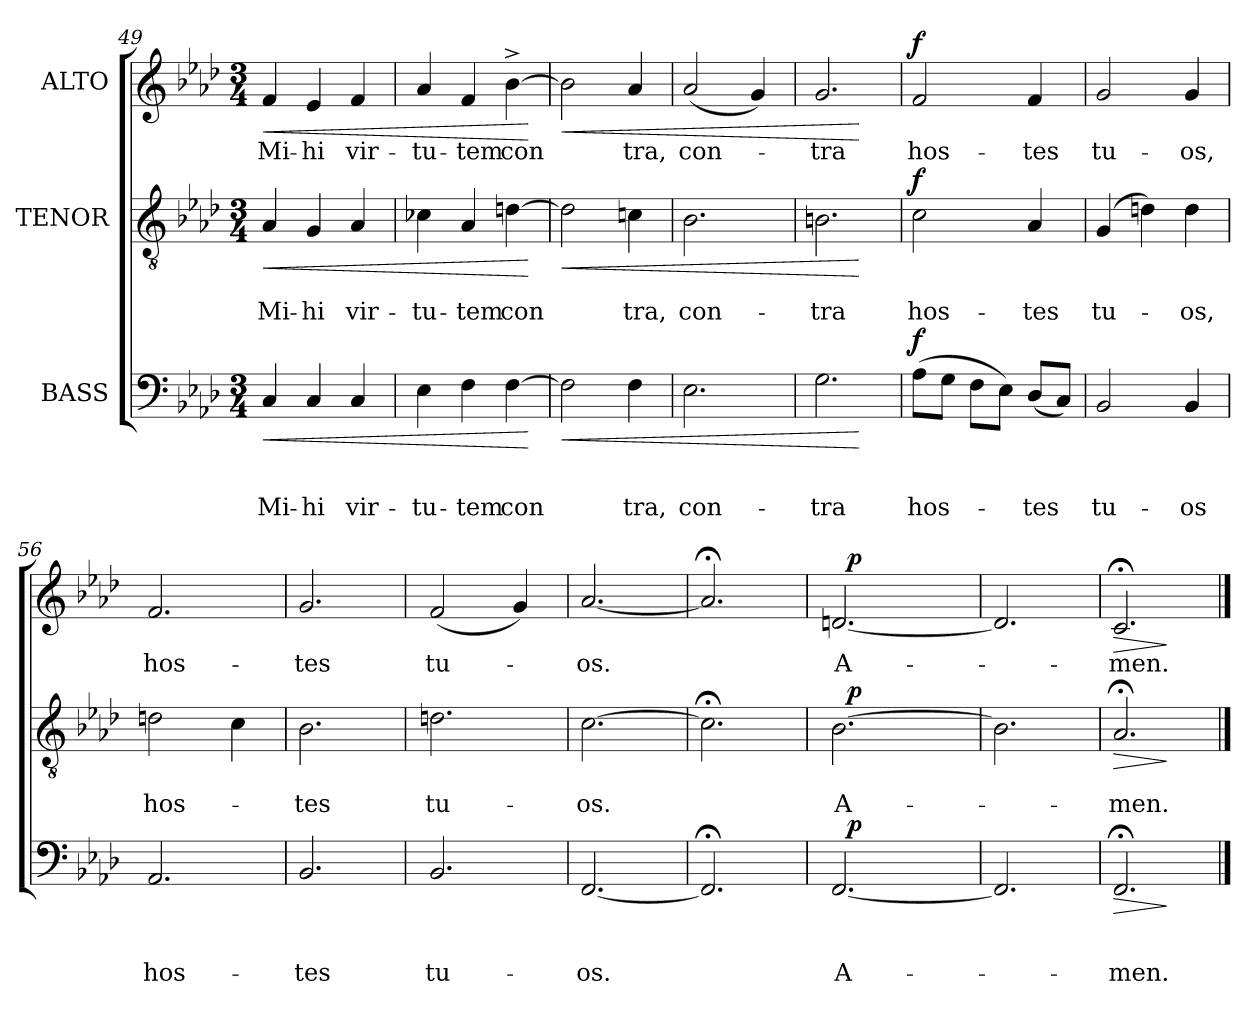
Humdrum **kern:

**kern	**text	**text	**text	**dynam	**kern	**text	**text	**dynam	**kern	**text	**dynam
*part3	*part3	*part3	*part3	*part3	*part2	*part2	*part2	*part2	*part1	*part1	*part1
*staff3	*staff3	*staff3	*staff3	*staff3	*staff2	*staff2	*staff2	*staff2	*staff1	*staff1	*staff1
*I"BASS	*	*	*	*	*I"TENOR	*	*	*	*I"ALTO	*	*
*clefF4	*	*	*	*	*clefGv2	*	*	*	*clefG2	*	*
*k[b-e-a-d-]	*	*	*	*	*k[b-e-a-d-]	*	*	*	*k[b-e-a-d-]	*	*
*A-:	*	*	*	*	*A-:	*	*	*	*A-:	*	*
*M3/4	*	*	*	*	*M3/4	*	*	*	*M3/4	*	*
=49	=49	=49	=49	=49	=49	=49	=49	=49	=49	=49	=49
!	!	!	!LO:LY:b	!LO:HP:b	!	!	!LO:LY:b	!LO:HP:b	!	!LO:LY:b	!LO:HP:b
4C/	.	.	Mi-	<	4A-/	.	Mi-	<	4f/	Mi-	<
!	!	!	!LO:LY:b:rj	!	!	!	!LO:LY:b:rj	!	!	!LO:LY:b:rj	!
4C/	.	.	-hi	.	4G/	.	-hi	.	4e-/	-hi	.
!	!	!	!LO:LY:b	!	!	!	!LO:LY:b	!	!	!LO:LY:b	!
4C/	.	.	vir-	.	4A-/	.	vir-	.	4f/	vir-	.
=50	=50	=50	=50	=50	=50	=50	=50	=50	=50	=50	=50
!	!	!	!LO:LY:b	!	!	!	!LO:LY:b	!	!	!LO:LY:b	!
4E-\	.	.	-tu-	.	4c-X\	.	-tu-	.	4a-/	-tu-	.
!	!	!	!LO:LY:b	!	!	!	!LO:LY:b	!	!	!LO:LY:b	!
4F\	.	.	-tem	.	4A-/	.	-tem	.	4f/	-tem	.
!	!	!	!LO:LY:b	!	!	!	!LO:LY:b	!	!	!LO:LY:b	!
[>4F\	.	.	con	.	[>4dn\	.	con	.	[>4b-^>\	con	.
.	.	.	.	[	.	.	.	[	.	.	[
!!LO:PB:g=z
=51	=51	=51	=51	=51	=51	=51	=51	=51	=51	=51	=51
!	!	!	!	!LO:HP:b	!	!	!	!LO:HP:b	!	!	!LO:HP:b
2F\]	.	.	.	<	2dni\]	.	.	<	2b-\]	.	<
!	!	!	!LO:LY:b	!	!	!	!LO:LY:b	!	!	!LO:LY:b	!
4F\	.	.	tra,	.	4cn\	.	tra,	.	4a-/	tra,	.
=52	=52	=52	=52	=52	=52	=52	=52	=52	=52	=52	=52
!	!	!	!LO:LY:b	!	!	!	!LO:LY:b	!	!	!LO:LY:b	!
2.E-\	.	.	con-	.	2.B-\	.	con-	.	(<2a-/	con-	.
.	.	.	.	.	.	.	.	.	4g/)	.	.
=53	=53	=53	=53	=53	=53	=53	=53	=53	=53	=53	=53
!	!	!	!LO:LY:b	!	!	!	!LO:LY:b	!	!	!LO:LY:b	!
2.G\	.	.	-tra	.	2.Bn\	.	-tra	.	2.g/	-tra	.
.	.	.	.	[	.	.	.	[	.	.	[
=54	=54	=54	=54	=54	=54	=54	=54	=54	=54	=54	=54
!	!	!	!LO:LY:b	!LO:DY:a	!	!	!LO:LY:b	!LO:DY:a	!	!LO:LY:b	!LO:DY:a
(>8A-\L	.	.	hos-	f	2c\	.	hos-	f	2f/	hos-	f
8G\J	.	.	.	.	.	.	.	.	.	.	.
8F\L	.	.	.	.	.	.	.	.	.	.	.
8E-\J)	.	.	.	.	.	.	.	.	.	.	.
!	!	!	!LO:LY:b	!	!	!	!LO:LY:b	!	!	!LO:LY:b	!
(<8D-/L	.	.	-tes	.	4A-/	.	-tes	.	4f/	-tes	.
8C/J)	.	.	.	.	.	.	.	.	.	.	.
=55	=55	=55	=55	=55	=55	=55	=55	=55	=55	=55	=55
!	!	!	!LO:LY:b	!	!	!	!LO:LY:b	!	!	!LO:LY:b	!
2BB-/	.	.	tu-	.	(4G/	.	tu-	.	2g/	tu-	.
.	.	.	.	.	4dn\)	.	.	.	.	.	.
!	!	!	!LO:LY:b	!	!	!	!LO:LY:b	!	!	!LO:LY:b	!
4BB-/	.	.	-os	.	4d\	.	-os,	.	4g/	-os,	.
=56	=56	=56	=56	=56	=56	=56	=56	=56	=56	=56	=56
!	!	!	!LO:LY:b	!	!	!	!LO:LY:b	!	!	!LO:LY:b	!
2.AA-/	.	.	hos-	.	2dn\	.	hos-	.	2.f/	hos-	.
.	.	.	.	.	4c\	.	.	.	.	.	.
!!LO:LB:g=z
=57	=57	=57	=57	=57	=57	=57	=57	=57	=57	=57	=57
!	!	!	!LO:LY:b	!	!	!	!LO:LY:b	!	!	!LO:LY:b	!
2.BB-/	.	.	-tes	.	2.B-\	.	-tes	.	2.g/	-tes	.
=58	=58	=58	=58	=58	=58	=58	=58	=58	=58	=58	=58
!	!	!	!LO:LY:b	!	!	!	!LO:LY:b	!	!	!LO:LY:b	!
2.BB-/	.	.	tu-	.	2.dn\	.	tu-	.	(<2f/	tu-	.
.	.	.	.	.	.	.	.	.	4g/)	.	.
=59	=59	=59	=59	=59	=59	=59	=59	=59	=59	=59	=59
!	!	!	!LO:LY:b	!	!	!	!LO:LY:b	!	!	!LO:LY:b	!
[<2.FF/	.	.	-os.	.	[>2.c\	.	-os.	.	[<2.a-/	-os.	.
=60	=60	=60	=60	=60	=60	=60	=60	=60	=60	=60	=60
2.FF;/]	.	.	.	.	2.c;<\]	.	.	.	2.a-;/]	.	.
=61	=61	=61	=61	=61	=61	=61	=61	=61	=61	=61	=61
!	!	!	!LO:LY:b	!	!	!	!LO:LY:b	!	!	!LO:LY:b	!
*^	*	*	*	*	*^	*	*	*	*^	*	*
[<2.FF/	32ryy	.	.	A-	.	[>2.B-\	32ryy	.	A-	.	[<2.dn/	32ryy	A-	.
!	!	!	!	!	!LO:DY:a	!	!	!	!	!LO:DY:a	!	!	!	!LO:DY:a
.	2ryy	.	.	.	p	.	2ryy	.	.	p	.	2ryy	.	p
.	8..ryy	.	.	.	.	.	8..ryy	.	.	.	.	8..ryy	.	.
*v	*v	*	*	*	*	*	*	*	*	*	*v	*v	*	*
*	*	*	*	*	*v	*v	*	*	*	*	*	*
=62	=62	=62	=62	=62	=62	=62	=62	=62	=62	=62	=62
2.FF/]	.	.	.	.	2.B-\]	.	.	.	2.d/]	.	.
=63	=63	=63	=63	=63	=63	=63	=63	=63	=63	=63	=63
!	!	!	!LO:LY:b	!LO:HP:b	!	!	!LO:LY:b	!LO:HP:b	!	!LO:LY:b	!LO:HP:b
2.FF;/	.	.	-men.	>	2.A-;/	.	-men.	>	2.c;/	-men.	>
.	.	.	.	]	.	.	.	]	.	.	]
==	==	==	==	==	==	==	==	==	==	==	==
*-	*-	*-	*-	*-	*-	*-	*-	*-	*-	*-	*-
